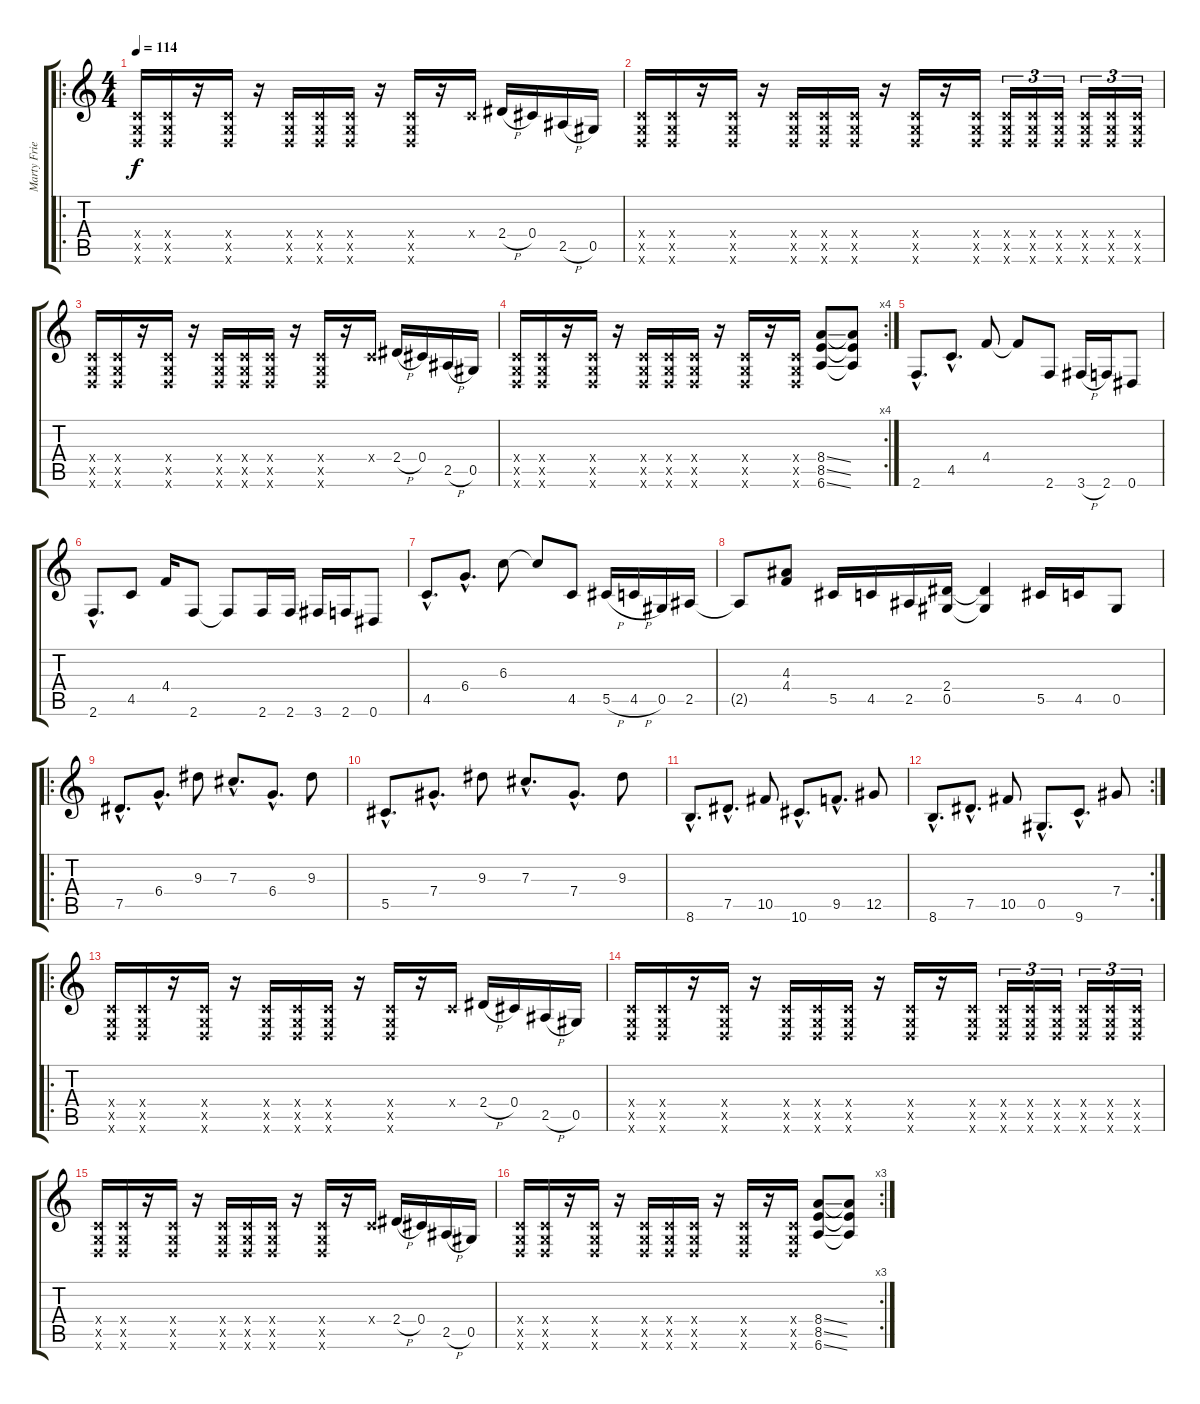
\track ("Marty Friedman" "Marty Frie") {instrument distortionguitar}
\staff {score tabs}
\tuning (Eb4 Bb3 Gb3 Db3 Ab2 Eb2) {hide}
\ro
\ts (4 4)
\tempo 114
\clef g2
\ks c
(-1.4{x} -1.5{x} -1.6{x}).16{dy f instrument distortionguitar} (-1.4{x} -1.5{x} -1.6{x}).16 r.16 (-1.4{x} -1.5{x} -1.6{x}).16 r.16 (-1.4{x} -1.5{x} -1.6{x}).16 (-1.4{x} -1.5{x} -1.6{x}).16 (-1.4{x} -1.5{x} -1.6{x}).16 r.16 (-1.4{x} -1.5{x} -1.6{x}).16 r.16 -1.4{x}.16 2.4{h}.16 0.4.16 2.5{h}.16 0.5.16 |
(-1.4{x} -1.5{x} -1.6{x}).16 (-1.4{x} -1.5{x} -1.6{x}).16 r.16 (-1.4{x} -1.5{x} -1.6{x}).16 r.16 (-1.4{x} -1.5{x} -1.6{x}).16 (-1.4{x} -1.5{x} -1.6{x}).16 (-1.4{x} -1.5{x} -1.6{x}).16 r.16 (-1.4{x} -1.5{x} -1.6{x}).16 r.16 (-1.4{x} -1.5{x} -1.6{x}).16 (-1.4{x} -1.5{x} -1.6{x}).16{tu (3 2)} (-1.4{x} -1.5{x} -1.6{x}).16{tu (3 2)} (-1.4{x} -1.5{x} -1.6{x}).16{tu (3 2)} (-1.4{x} -1.5{x} -1.6{x}).16{tu (3 2)} (-1.4{x} -1.5{x} -1.6{x}).16{tu (3 2)} (-1.4{x} -1.5{x} -1.6{x}).16{tu (3 2)} |
(-1.4{x} -1.5{x} -1.6{x}).16 (-1.4{x} -1.5{x} -1.6{x}).16 r.16 (-1.4{x} -1.5{x} -1.6{x}).16 r.16 (-1.4{x} -1.5{x} -1.6{x}).16 (-1.4{x} -1.5{x} -1.6{x}).16 (-1.4{x} -1.5{x} -1.6{x}).16 r.16 (-1.4{x} -1.5{x} -1.6{x}).16 r.16 -1.4{x}.16 2.4{h}.16 0.4.16 2.5{h}.16 0.5.16 |
\rc 4
(-1.4{x} -1.5{x} -1.6{x}).16 (-1.4{x} -1.5{x} -1.6{x}).16 r.16 (-1.4{x} -1.5{x} -1.6{x}).16 r.16 (-1.4{x} -1.5{x} -1.6{x}).16 (-1.4{x} -1.5{x} -1.6{x}).16 (-1.4{x} -1.5{x} -1.6{x}).16 r.16 (-1.4{x} -1.5{x} -1.6{x}).16 r.16 (-1.4{x} -1.5{x} -1.6{x}).16 (8.4{ss} 8.5{ss} 6.6{ss}).8 (8.4{t} 8.5{t} 6.6{t}).8 |
2.6{hac}.8{d} 4.5{hac}.8{d} 4.4.8 4.4{t}.8 2.6.8 3.6{h}.16 2.6.16 0.6.8 |
2.6{hac}.8{d} 4.5.8 4.4.16 2.6.8 2.6{t}.8 2.6.16 2.6.16 3.6.16 2.6.16 0.6.8 |
4.5{hac}.8{d} 6.4{hac}.8{d} 6.3.8 6.3{t}.8 4.5.8 5.5{h}.16 4.5{h}.16 0.5.16 2.5.16 |
2.5{t}.8 (4.3 4.4).8 5.5.16 4.5.16 2.5.16 (2.4 0.5).16 (2.4{t} 0.5{t}).4 5.5.16 4.5.16 0.5.8 |
\ro
7.5{hac}.8{d} 6.4{hac}.8{d} 9.3.8 7.3{hac}.8{d} 6.4{hac}.8{d} 9.3.8 |
5.5{hac}.8{d} 7.4{hac}.8{d} 9.3.8 7.3{hac}.8{d} 7.4{hac}.8{d} 9.3.8 |
8.6{hac}.8{d} 7.5{hac}.8{d} 10.5.8 10.6{hac}.8{d} 9.5{hac}.8{d} 12.5.8 |
\rc 2
8.6{hac}.8{d} 7.5{hac}.8{d} 10.5.8 0.5{hac}.8{d} 9.6{hac}.8{d} 7.4.8 |
\ro
(-1.4{x} -1.5{x} -1.6{x}).16 (-1.4{x} -1.5{x} -1.6{x}).16 r.16 (-1.4{x} -1.5{x} -1.6{x}).16 r.16 (-1.4{x} -1.5{x} -1.6{x}).16 (-1.4{x} -1.5{x} -1.6{x}).16 (-1.4{x} -1.5{x} -1.6{x}).16 r.16 (-1.4{x} -1.5{x} -1.6{x}).16 r.16 -1.4{x}.16 2.4{h}.16 0.4.16 2.5{h}.16 0.5.16 |
(-1.4{x} -1.5{x} -1.6{x}).16 (-1.4{x} -1.5{x} -1.6{x}).16 r.16 (-1.4{x} -1.5{x} -1.6{x}).16 r.16 (-1.4{x} -1.5{x} -1.6{x}).16 (-1.4{x} -1.5{x} -1.6{x}).16 (-1.4{x} -1.5{x} -1.6{x}).16 r.16 (-1.4{x} -1.5{x} -1.6{x}).16 r.16 (-1.4{x} -1.5{x} -1.6{x}).16 (-1.4{x} -1.5{x} -1.6{x}).16{tu (3 2)} (-1.4{x} -1.5{x} -1.6{x}).16{tu (3 2)} (-1.4{x} -1.5{x} -1.6{x}).16{tu (3 2)} (-1.4{x} -1.5{x} -1.6{x}).16{tu (3 2)} (-1.4{x} -1.5{x} -1.6{x}).16{tu (3 2)} (-1.4{x} -1.5{x} -1.6{x}).16{tu (3 2)} |
(-1.4{x} -1.5{x} -1.6{x}).16 (-1.4{x} -1.5{x} -1.6{x}).16 r.16 (-1.4{x} -1.5{x} -1.6{x}).16 r.16 (-1.4{x} -1.5{x} -1.6{x}).16 (-1.4{x} -1.5{x} -1.6{x}).16 (-1.4{x} -1.5{x} -1.6{x}).16 r.16 (-1.4{x} -1.5{x} -1.6{x}).16 r.16 -1.4{x}.16 2.4{h}.16 0.4.16 2.5{h}.16 0.5.16 |
\rc 3
(-1.4{x} -1.5{x} -1.6{x}).16 (-1.4{x} -1.5{x} -1.6{x}).16 r.16 (-1.4{x} -1.5{x} -1.6{x}).16 r.16 (-1.4{x} -1.5{x} -1.6{x}).16 (-1.4{x} -1.5{x} -1.6{x}).16 (-1.4{x} -1.5{x} -1.6{x}).16 r.16 (-1.4{x} -1.5{x} -1.6{x}).16 r.16 (-1.4{x} -1.5{x} -1.6{x}).16 (8.4{ss} 8.5{ss} 6.6{ss}).8 (8.4{t} 8.5{t} 6.6{t}).8
